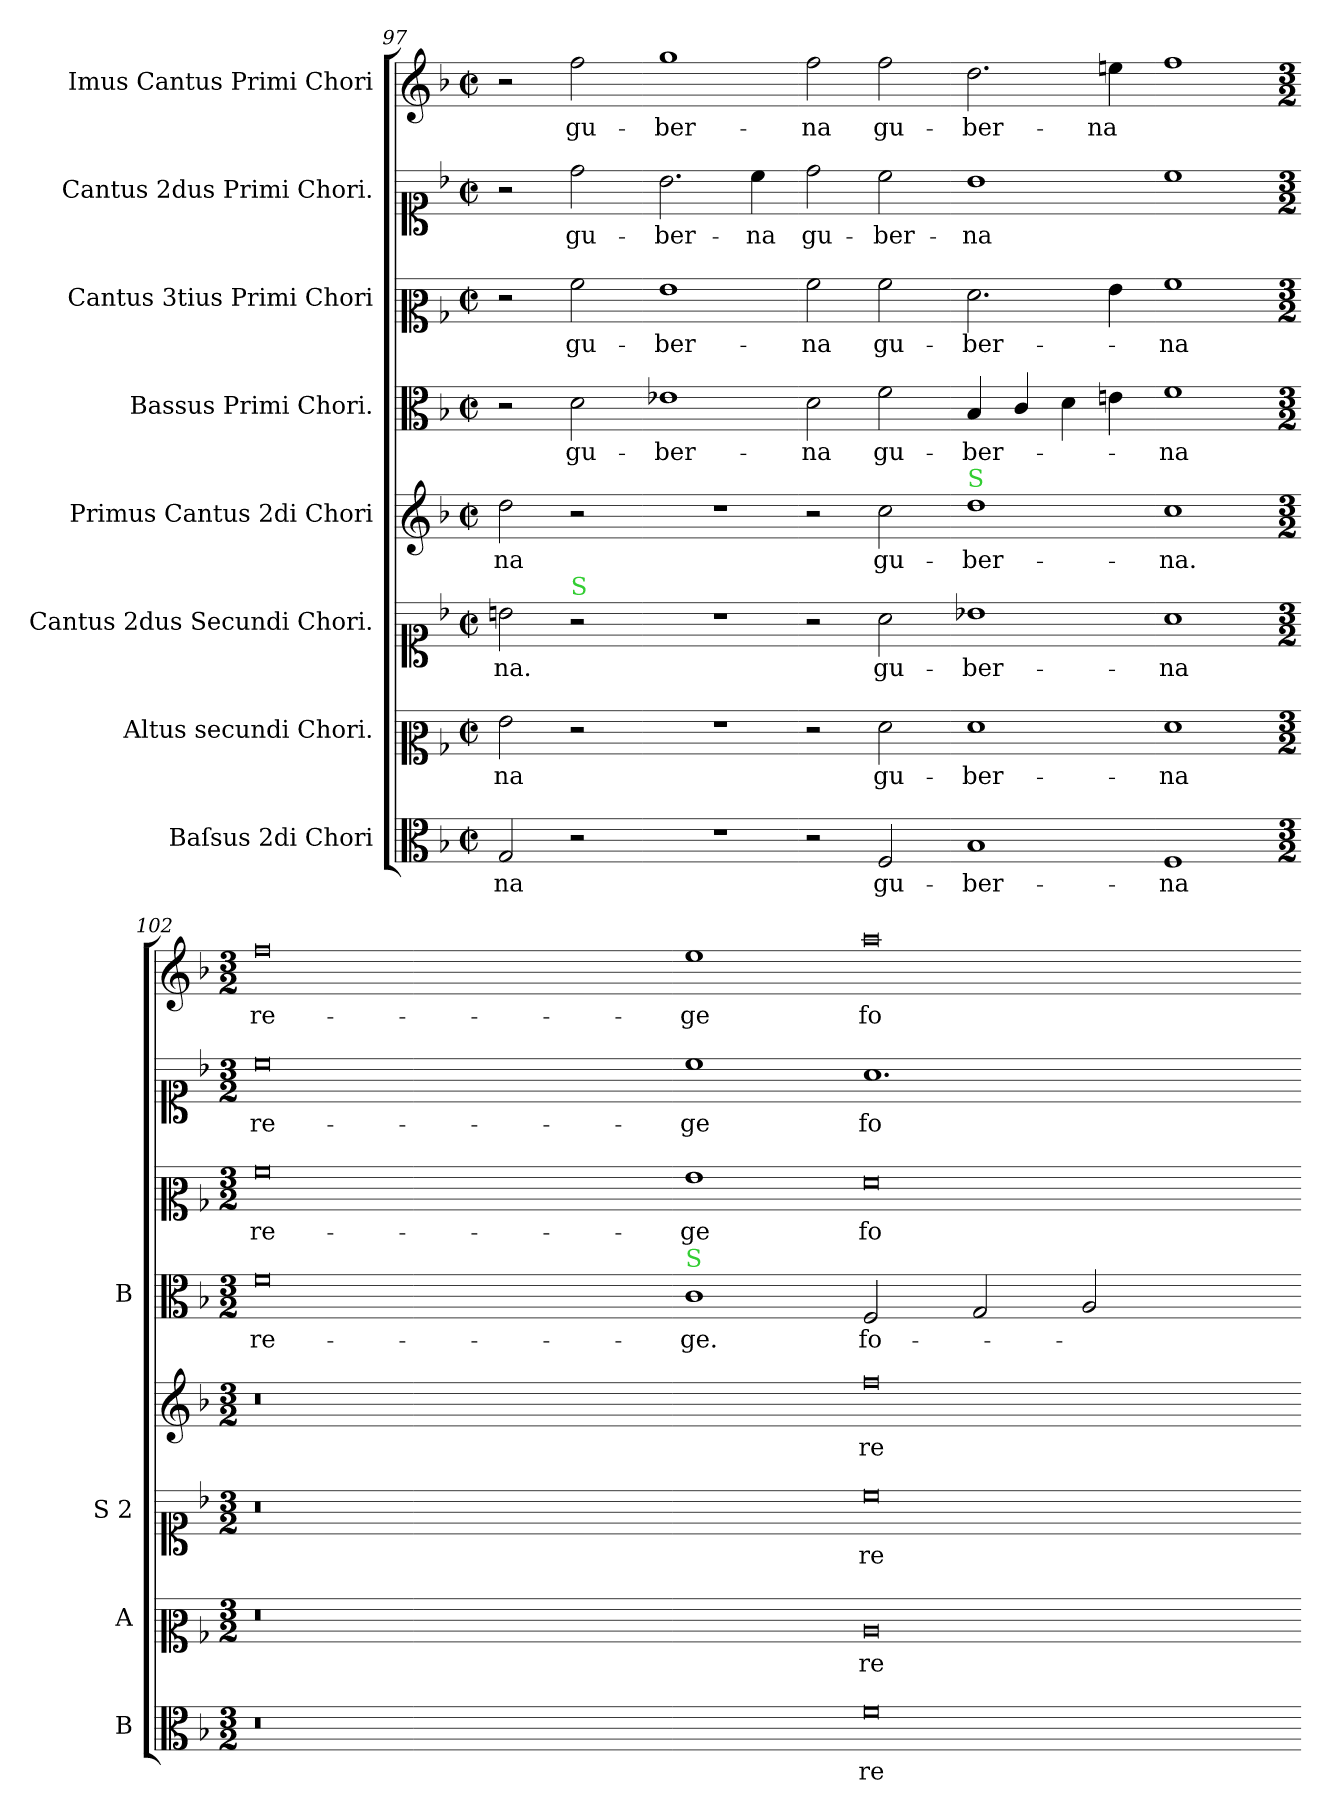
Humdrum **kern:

**kern	**text	**kern	**text	**kern	**text	**kern	**text	**kern	**text	**kern	**text	**kern	**text	**kern	**text
*part8	*part8	*part7	*part7	*part6	*part6	*part5	*part5	*part4	*part4	*part3	*part3	*part2	*part2	*part1	*part1
*staff8	*staff8	*staff7	*staff7	*staff6	*staff6	*staff5	*staff5	*staff4	*staff4	*staff3	*staff3	*staff2	*staff2	*staff1	*staff1
*I"Baſsus 2di Chori	*	*I"Altus secundi Chori.	*	*I"Cantus 2dus Secundi Chori.	*	*I"Primus Cantus 2di Chori	*	*I"Bassus Primi Chori.	*	*I"Cantus 3tius Primi Chori	*	*I"Cantus 2dus Primi Chori.	*	*I"Imus Cantus Primi Chori	*
*I'B	*	*I'A	*	*I'S 2	*	*	*	*I'B	*	*	*	*	*	*	*
*clefC3	*	*clefC2	*	*clefC1	*	*clefG2	*	*clefC3	*	*clefC2	*	*clefC1	*	*clefG2	*
*k[b-]	*	*k[b-]	*	*k[b-]	*	*k[b-]	*	*k[b-]	*	*k[b-]	*	*k[b-]	*	*k[b-]	*
*F:	*	*F:	*	*F:	*	*F:	*	*F:	*	*F:	*	*F:	*	*F:	*
*M2/2	*	*M2/2	*	*M2/2	*	*M2/2	*	*M2/2	*	*M2/2	*	*M2/2	*	*M2/2	*
*met(c|)	*	*met(c|)	*	*met(c|)	*	*met(c|)	*	*met(c|)	*	*met(c|)	*	*met(c|)	*	*met(c|)	*
=97	=97	=97	=97	=97	=97	=97	=97	=97	=97	=97	=97	=97	=97	=97	=97
2G/	-na	2g\	-na	2b\	-na.	2dd\	-na	2r	.	2r	.	2r	.	2r	.
!	!	!	!	!LO:TX:a:color=limegreen:t=S	!	!	!	!	!	!	!	!	!	!	!
2r	.	2r	.	2r	.	2r	.	2d\	gu-	2a\	gu-	2dd\	gu-	2ff\	gu-
=98-	=98-	=98-	=98-	=98-	=98-	=98-	=98-	=98-	=98-	=98-	=98-	=98-	=98-	=98-	=98-
1r	.	1r	.	1r	.	1r	.	1e-X	-ber-	1g	-ber-	2.b-\	-ber-	1gg	-ber-
.	.	.	.	.	.	.	.	.	.	.	.	4cc\	-na	.	.
=99-	=99-	=99-	=99-	=99-	=99-	=99-	=99-	=99-	=99-	=99-	=99-	=99-	=99-	=99-	=99-
2r	.	2r	.	2r	.	2r	.	2d\	-na	2a\	-na	2dd\	gu-	2ff\	-na
2F/	gu-	2f\	gu-	2a\	gu-	2cc\	gu-	2f\	gu-	2a\	gu-	2cc\	-ber-	2ff\	gu-
=100-	=100-	=100-	=100-	=100-	=100-	=100-	=100-	=100-	=100-	=100-	=100-	=100-	=100-	=100-	=100-
!	!	!	!	!	!	!LO:TX:a:color=limegreen:t=S	!	!	!	!	!	!	!	!	!
1B-	-ber-	1f	-ber-	1b-X	-ber-	1dd	-ber-	4B-/	-ber-	2.f\	-ber-	1b-	-na	2.dd\	-ber-
.	.	.	.	.	.	.	.	4c/	.	.	.	.	.	.	.
.	.	.	.	.	.	.	.	4d\	.	.	.	.	.	.	.
.	.	.	.	.	.	.	.	4en\	.	4g\	.	.	.	4een\	-na
=101-	=101-	=101-	=101-	=101-	=101-	=101-	=101-	=101-	=101-	=101-	=101-	=101-	=101-	=101-	=101-
1F	-na	1f	-na	1a	-na	1cc	-na.	1f	-na	1a	-na	1cc	.	1ff	.
=102-	=102-	=102-	=102-	=102-	=102-	=102-	=102-	=102-	=102-	=102-	=102-	=102-	=102-	=102-	=102-
*M3/2	*	*M3/2	*	*M3/2	*	*M3/2	*	*M3/2	*	*M3/2	*	*M3/2	*	*M3/2	*
0.r	.	0.r	.	0.r	.	0.r	.	0f	re-	0a	re-	0cc	re-	0ff	re-
.	.	.	.	.	.	.	.	1ryy	.	1ryy	.	1ryy	.	1ryy	.
=103-	=103-	=103-	=103-	=103-	=103-	=103-	=103-	=103-	=103-	=103-	=103-	=103-	=103-	=103-	=103-
!	!	!	!	!	!	!	!	!LO:TX:a:color=limegreen:t=S	!	!	!	!	!	!	!
1ryy	.	1ryy	.	1ryy	.	1ryy	.	1c	-ge.	1g	-ge	1cc	-ge	1ee	-ge
=104-	=104-	=104-	=104-	=104-	=104-	=104-	=104-	=104-	=104-	=104-	=104-	=104-	=104-	=104-	=104-
0f	re-	0c	re-	0cc	re-	0ff	re-	2F/	fo-	0f	fo-	1.a	fo-	0aa	fo-
.	.	.	.	.	.	.	.	2G/	.	.	.	.	.	.	.
.	.	.	.	.	.	.	.	2A/	.	.	.	.	.	.	.
.	.	.	.	.	.	.	.	2ryy	.	.	.	2ryy	.	.	.
=-	=-	=-	=-	=-	=-	=-	=-	=-	=-	=-	=-	=-	=-	=-	=-
*-	*-	*-	*-	*-	*-	*-	*-	*-	*-	*-	*-	*-	*-	*-	*-
